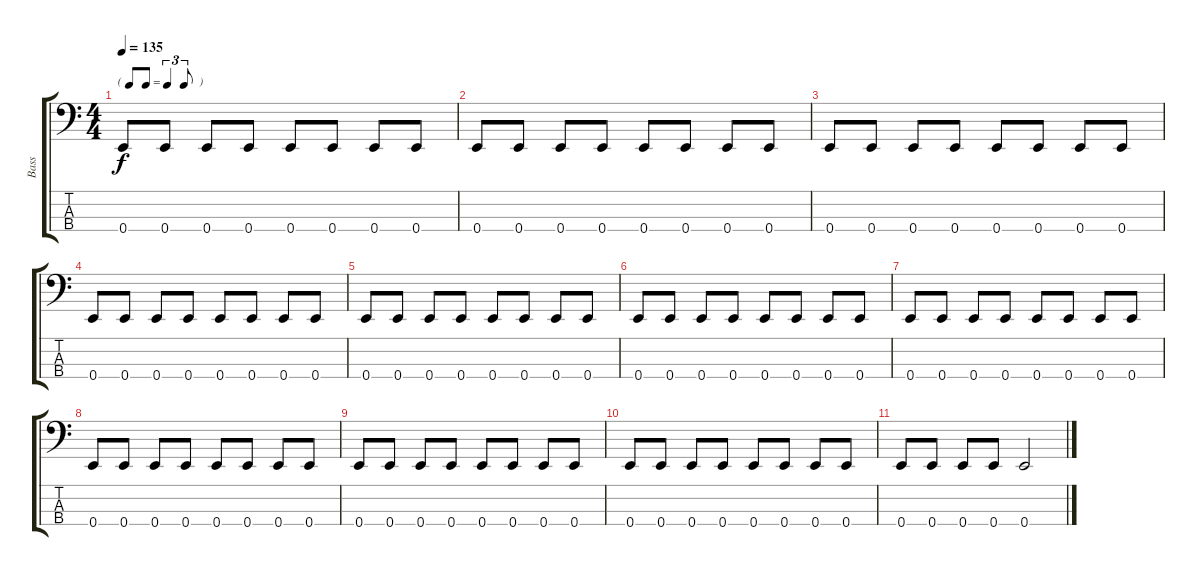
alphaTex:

\track ("Bass" "Bass") {instrument electricbasspick}
\staff {score tabs}
\tuning (G2 D2 A1 E1) {hide}
\ts (4 4)
\tf triplet8th
\tempo 135
\clef f4
\ks c
0.4.8{dy f} 0.4.8 0.4.8 0.4.8 0.4.8 0.4.8 0.4.8 0.4.8 |
0.4.8 0.4.8 0.4.8 0.4.8 0.4.8 0.4.8 0.4.8 0.4.8 |
0.4.8 0.4.8 0.4.8 0.4.8 0.4.8 0.4.8 0.4.8 0.4.8 |
0.4.8 0.4.8 0.4.8 0.4.8 0.4.8 0.4.8 0.4.8 0.4.8 |
0.4.8 0.4.8 0.4.8 0.4.8 0.4.8 0.4.8 0.4.8 0.4.8 |
0.4.8 0.4.8 0.4.8 0.4.8 0.4.8 0.4.8 0.4.8 0.4.8 |
0.4.8 0.4.8 0.4.8 0.4.8 0.4.8 0.4.8 0.4.8 0.4.8 |
0.4.8 0.4.8 0.4.8 0.4.8 0.4.8 0.4.8 0.4.8 0.4.8 |
0.4.8 0.4.8 0.4.8 0.4.8 0.4.8 0.4.8 0.4.8 0.4.8 |
0.4.8 0.4.8 0.4.8 0.4.8 0.4.8 0.4.8 0.4.8 0.4.8 |
0.4.8 0.4.8 0.4.8 0.4.8 0.4.2
